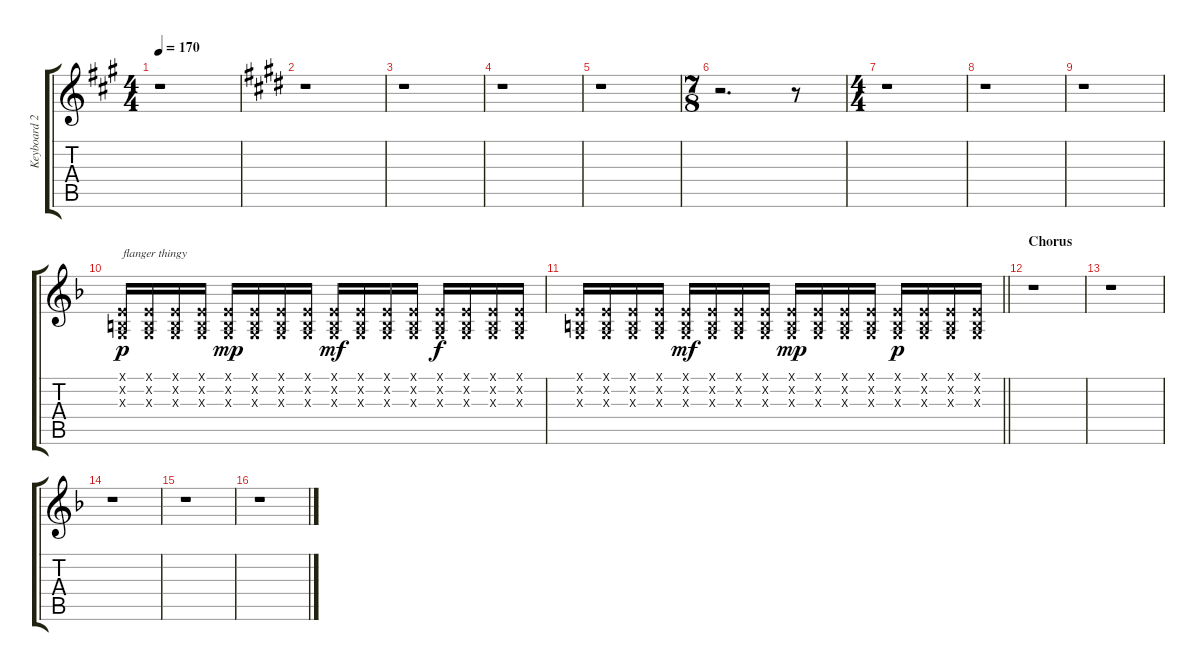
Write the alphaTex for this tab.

\track ("Keyboard 2" "Keyboard 2") {instrument lead2sawtooth}
\staff {score tabs}
\tuning (E4 B3 G3 D3 A2 E2) {hide}
\ts (4 4)
\tempo 170
\clef g2
\ks a
r.1{dy f} |
\ks e
r.1 |
r.1 |
r.1 |
r.1 |
\ts (7 8)
r.2{d} r.8 |
\ts (4 4)
r.1 |
r.1 |
r.1 |
\ks f
(0.1{x} 0.2{x} 0.3{x}).16{txt "flanger thingy" dy p} (0.1{x} 0.2{x} 0.3{x}).16 (0.1{x} 0.2{x} 0.3{x}).16 (0.1{x} 0.2{x} 0.3{x}).16 (0.1{x} 0.2{x} 0.3{x}).16{dy mp} (0.1{x} 0.2{x} 0.3{x}).16 (0.1{x} 0.2{x} 0.3{x}).16 (0.1{x} 0.2{x} 0.3{x}).16 (0.1{x} 0.2{x} 0.3{x}).16{dy mf} (0.1{x} 0.2{x} 0.3{x}).16 (0.1{x} 0.2{x} 0.3{x}).16 (0.1{x} 0.2{x} 0.3{x}).16 (0.1{x} 0.2{x} 0.3{x}).16{dy f} (0.1{x} 0.2{x} 0.3{x}).16 (0.1{x} 0.2{x} 0.3{x}).16 (0.1{x} 0.2{x} 0.3{x}).16 |
\barLineRight lightlight
(0.1{x} 0.2{x} 0.3{x}).16 (0.1{x} 0.2{x} 0.3{x}).16 (0.1{x} 0.2{x} 0.3{x}).16 (0.1{x} 0.2{x} 0.3{x}).16 (0.1{x} 0.2{x} 0.3{x}).16{dy mf} (0.1{x} 0.2{x} 0.3{x}).16 (0.1{x} 0.2{x} 0.3{x}).16 (0.1{x} 0.2{x} 0.3{x}).16 (0.1{x} 0.2{x} 0.3{x}).16{dy mp} (0.1{x} 0.2{x} 0.3{x}).16 (0.1{x} 0.2{x} 0.3{x}).16 (0.1{x} 0.2{x} 0.3{x}).16 (0.1{x} 0.2{x} 0.3{x}).16{dy p} (0.1{x} 0.2{x} 0.3{x}).16 (0.1{x} 0.2{x} 0.3{x}).16 (0.1{x} 0.2{x} 0.3{x}).16 |
\section ("" "Chorus")
r.1 |
r.1 |
r.1 |
r.1 |
r.1
